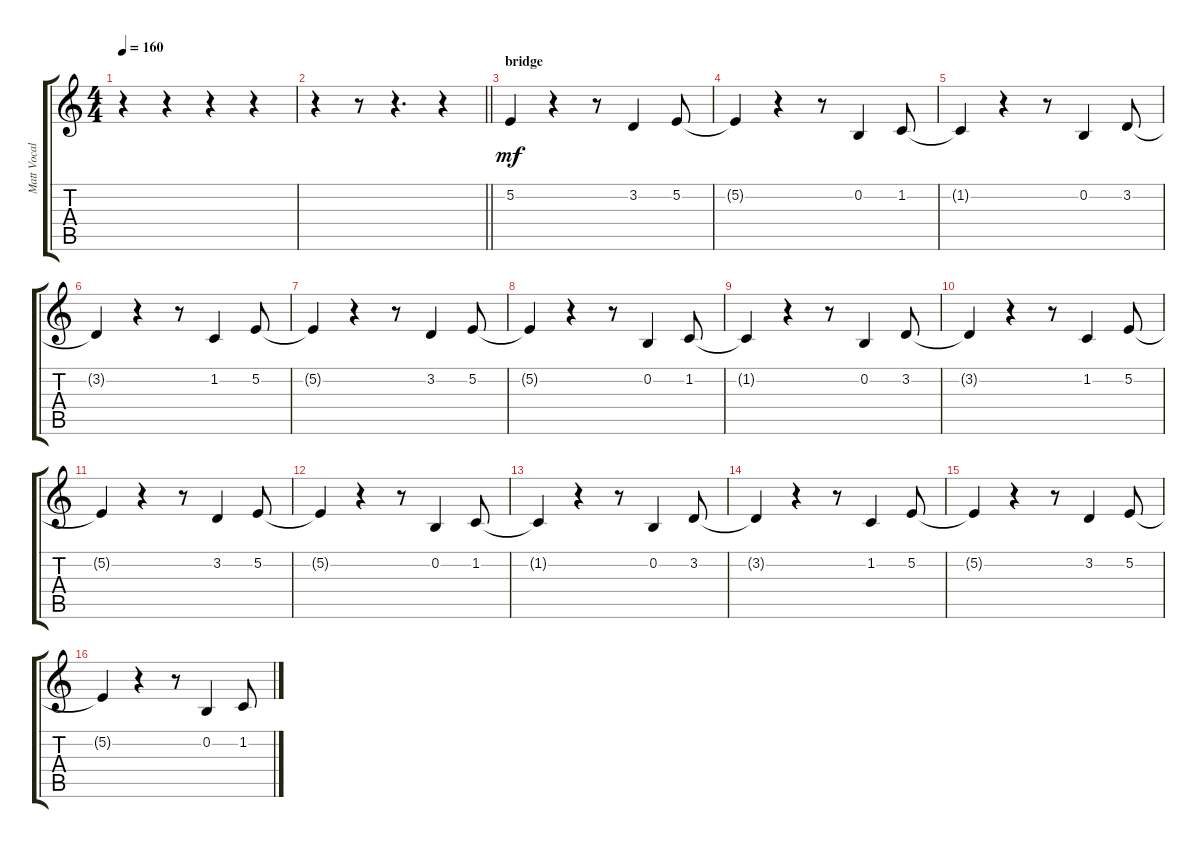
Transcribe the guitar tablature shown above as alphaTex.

\track ("Matt Vocals" "Matt Vocal") {instrument oboe}
\staff {score tabs}
\tuning (E4 B3 G3 D3 A2 E2) {hide}
\ts (4 4)
\tempo 160
\clef g2
\ks c
r.4{dy f} r.4 r.4 r.4 |
\barLineRight lightlight
r.4 r.8 r.4{d} r.4 |
\section ("" "bridge")
5.2.4{dy mf} r.4 r.8 3.2.4 5.2.8 |
5.2{t}.4 r.4 r.8 0.2.4 1.2.8 |
1.2{t}.4 r.4 r.8 0.2.4 3.2.8 |
3.2{t}.4 r.4 r.8 1.2.4 5.2.8 |
5.2{t}.4 r.4 r.8 3.2.4 5.2.8 |
5.2{t}.4 r.4 r.8 0.2.4 1.2.8 |
1.2{t}.4 r.4 r.8 0.2.4 3.2.8 |
3.2{t}.4 r.4 r.8 1.2.4 5.2.8 |
5.2{t}.4 r.4 r.8 3.2.4 5.2.8 |
5.2{t}.4 r.4 r.8 0.2.4 1.2.8 |
1.2{t}.4 r.4 r.8 0.2.4 3.2.8 |
3.2{t}.4 r.4 r.8 1.2.4 5.2.8 |
5.2{t}.4 r.4 r.8 3.2.4 5.2.8 |
5.2{t}.4 r.4 r.8 0.2.4 1.2.8
